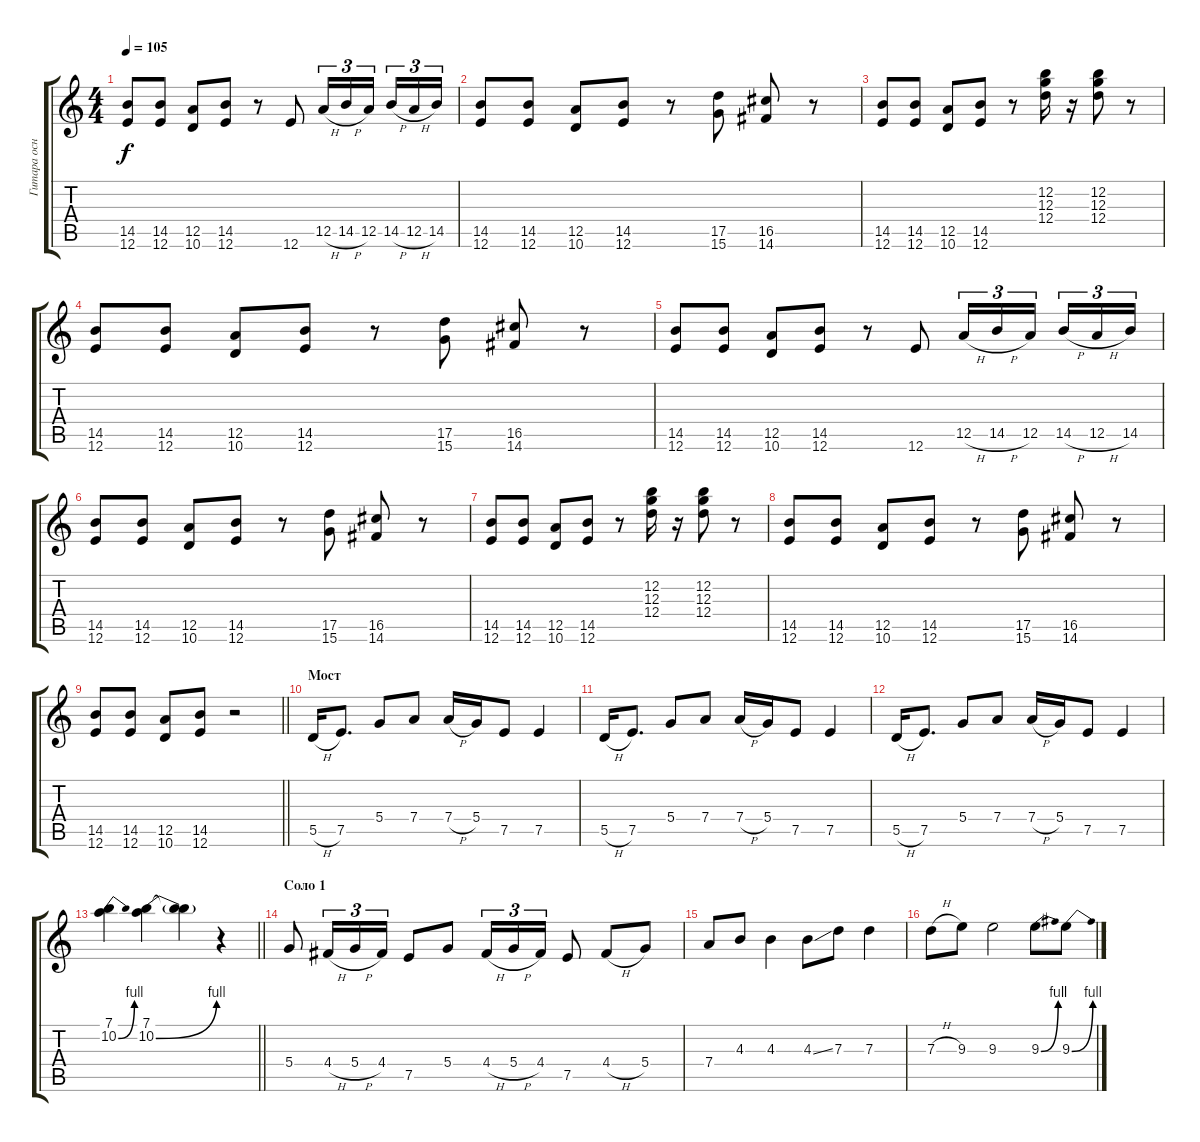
\track ("Гитара осн." "Гитара осн") {instrument overdrivenguitar}
\staff {score tabs}
\tuning (E4 B3 G3 D3 A2 E2) {hide}
\ts (4 4)
\tempo 105
\clef g2
\ks c
(14.5 12.6).8{dy f} (14.5 12.6).8 (12.5 10.6).8 (14.5 12.6).8 r.8 12.6.8 12.5{h}.16{tu (3 2)} 14.5{h}.16{tu (3 2)} 12.5.16{tu (3 2) beam splitsecondary} 14.5{h}.16{tu (3 2)} 12.5{h}.16{tu (3 2)} 14.5.16{tu (3 2)} |
(14.5 12.6).8 (14.5 12.6).8 (12.5 10.6).8 (14.5 12.6).8 r.8 (17.5 15.6).8 (16.5 14.6).8 r.8 |
(14.5 12.6).8 (14.5 12.6).8 (12.5 10.6).8 (14.5 12.6).8 r.8 (12.2 12.3 12.4).16 r.16 (12.2 12.3 12.4).8 r.8 |
(14.5 12.6).8 (14.5 12.6).8 (12.5 10.6).8 (14.5 12.6).8 r.8 (17.5 15.6).8 (16.5 14.6).8 r.8 |
(14.5 12.6).8 (14.5 12.6).8 (12.5 10.6).8 (14.5 12.6).8 r.8 12.6.8 12.5{h}.16{tu (3 2)} 14.5{h}.16{tu (3 2)} 12.5.16{tu (3 2) beam splitsecondary} 14.5{h}.16{tu (3 2)} 12.5{h}.16{tu (3 2)} 14.5.16{tu (3 2)} |
(14.5 12.6).8 (14.5 12.6).8 (12.5 10.6).8 (14.5 12.6).8 r.8 (17.5 15.6).8 (16.5 14.6).8 r.8 |
(14.5 12.6).8 (14.5 12.6).8 (12.5 10.6).8 (14.5 12.6).8 r.8 (12.2 12.3 12.4).16 r.16 (12.2 12.3 12.4).8 r.8 |
(14.5 12.6).8 (14.5 12.6).8 (12.5 10.6).8 (14.5 12.6).8 r.8 (17.5 15.6).8 (16.5 14.6).8 r.8 |
\barLineRight lightlight
(14.5 12.6).8 (14.5 12.6).8 (12.5 10.6).8 (14.5 12.6).8 r.2 |
\section ("" "Мост")
5.5{h}.16 7.5.8{d} 5.4.8 7.4.8 7.4{h}.16 5.4.16 7.5.8 7.5.4 |
5.5{h}.16 7.5.8{d} 5.4.8 7.4.8 7.4{h}.16 5.4.16 7.5.8 7.5.4 |
5.5{h}.16 7.5.8{d} 5.4.8 7.4.8 7.4{h}.16 5.4.16 7.5.8 7.5.4 |
\barLineRight lightlight
(7.1 10.2{be (bend 0 0 60 4)}).4 (7.1 10.2{be (bend 0 0 60 4)}).4 (7.1{t} 10.2{t}).4 r.4 |
\section ("" "Соло 1")
5.4.8 4.4{h}.16{tu (3 2)} 5.4{h}.16{tu (3 2)} 4.4.16{tu (3 2)} 7.5.8 5.4.8 4.4{h}.16{tu (3 2)} 5.4{h}.16{tu (3 2)} 4.4.16{tu (3 2)} 7.5.8 4.4{h}.8 5.4.8 |
7.4.8 4.3.8 4.3.4 4.3{ss}.8 7.3.8 7.3.4 |
7.3{h}.8 9.3.8 9.3.2 9.3{be (bend 0 0 60 4)}.8 9.3{be (bend 0 0 60 4)}.8
